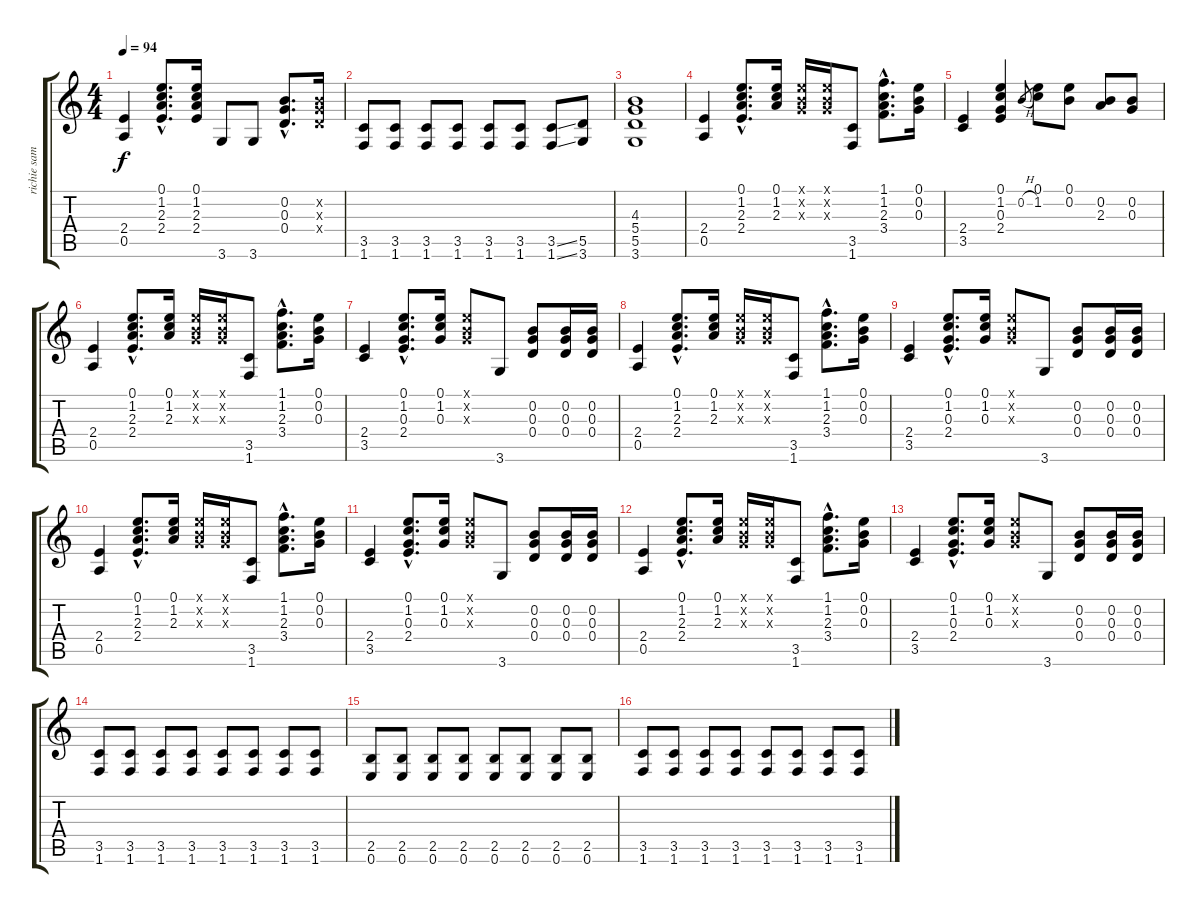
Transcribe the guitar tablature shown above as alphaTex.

\track ("richie sambora" "richie sam") {instrument acousticguitarsteel}
\staff {score tabs}
\tuning (E4 B3 G3 D3 A2 E2) {hide}
\ts (4 4)
\tempo 94
\clef g2
\ks c
(2.4 0.5).4{dy f} (0.1{hac} 1.2{hac} 2.3{hac} 2.4{hac}).8{d} (0.1 1.2 2.3 2.4).16 3.6.8 3.6.8 (0.2{hac} 0.3{hac} 0.4{hac}).8{d} (0.2{x} 0.3{x} 0.4{x}).16 |
(3.5 1.6).8 (3.5 1.6).8 (3.5 1.6).8 (3.5 1.6).8 (3.5 1.6).8 (3.5 1.6).8 (3.5{ss} 1.6{ss}).8 (5.5 3.6).8 |
(4.3 5.4 5.5 3.6).1 |
(2.4 0.5).4{instrument acousticguitarsteel} (0.1{hac} 1.2{hac} 2.3{hac} 2.4{hac}).8{d} (0.1 1.2 2.3).16 (0.1{x} 0.2{x} 0.3{x}).16 (0.1{x} 0.2{x} 0.3{x}).16 (3.5 1.6).8 (1.1{hac} 1.2{hac} 2.3{hac} 3.4{hac}).8{d} (0.1 0.2 0.3).16 |
(2.4 3.5).4 (0.1 1.2 0.3 2.4).4 0.2{h}.8{gr} (0.1 1.2).8 (0.1 0.2).8 (0.2 2.3).8 (0.2 0.3).8 |
(2.4 0.5).4 (0.1{hac} 1.2{hac} 2.3{hac} 2.4{hac}).8{d} (0.1 1.2 2.3).16 (0.1{x} 0.2{x} 0.3{x}).16 (0.1{x} 0.2{x} 0.3{x}).16 (3.5 1.6).8 (1.1{hac} 1.2{hac} 2.3{hac} 3.4{hac}).8{d} (0.1 0.2 0.3).16 |
(2.4 3.5).4 (0.1{hac} 1.2{hac} 0.3{hac} 2.4{hac}).8{d} (0.1 1.2 0.3).16 (0.1{x} 0.2{x} 0.3{x}).8 3.6.8 (0.2 0.3 0.4).8 (0.2 0.3 0.4).16 (0.2 0.3 0.4).16 |
(2.4 0.5).4 (0.1{hac} 1.2{hac} 2.3{hac} 2.4{hac}).8{d} (0.1 1.2 2.3).16 (0.1{x} 0.2{x} 0.3{x}).16 (0.1{x} 0.2{x} 0.3{x}).16 (3.5 1.6).8 (1.1{hac} 1.2{hac} 2.3{hac} 3.4{hac}).8{d} (0.1 0.2 0.3).16 |
(2.4 3.5).4 (0.1{hac} 1.2{hac} 0.3{hac} 2.4{hac}).8{d} (0.1 1.2 0.3).16 (0.1{x} 0.2{x} 0.3{x}).8 3.6.8 (0.2 0.3 0.4).8 (0.2 0.3 0.4).16 (0.2 0.3 0.4).16 |
(2.4 0.5).4 (0.1{hac} 1.2{hac} 2.3{hac} 2.4{hac}).8{d} (0.1 1.2 2.3).16 (0.1{x} 0.2{x} 0.3{x}).16 (0.1{x} 0.2{x} 0.3{x}).16 (3.5 1.6).8 (1.1{hac} 1.2{hac} 2.3{hac} 3.4{hac}).8{d} (0.1 0.2 0.3).16 |
(2.4 3.5).4 (0.1{hac} 1.2{hac} 0.3{hac} 2.4{hac}).8{d} (0.1 1.2 0.3).16 (0.1{x} 0.2{x} 0.3{x}).8 3.6.8 (0.2 0.3 0.4).8 (0.2 0.3 0.4).16 (0.2 0.3 0.4).16 |
(2.4 0.5).4 (0.1{hac} 1.2{hac} 2.3{hac} 2.4{hac}).8{d} (0.1 1.2 2.3).16 (0.1{x} 0.2{x} 0.3{x}).16 (0.1{x} 0.2{x} 0.3{x}).16 (3.5 1.6).8 (1.1{hac} 1.2{hac} 2.3{hac} 3.4{hac}).8{d} (0.1 0.2 0.3).16 |
(2.4 3.5).4 (0.1{hac} 1.2{hac} 0.3{hac} 2.4{hac}).8{d} (0.1 1.2 0.3).16 (0.1{x} 0.2{x} 0.3{x}).8 3.6.8 (0.2 0.3 0.4).8 (0.2 0.3 0.4).16 (0.2 0.3 0.4).16 |
(3.5 1.6).8{instrument distortionguitar} (3.5 1.6).8 (3.5 1.6).8 (3.5 1.6).8 (3.5 1.6).8 (3.5 1.6).8 (3.5 1.6).8 (3.5 1.6).8 |
(2.5 0.6).8 (2.5 0.6).8 (2.5 0.6).8 (2.5 0.6).8 (2.5 0.6).8 (2.5 0.6).8 (2.5 0.6).8 (2.5 0.6).8 |
(3.5 1.6).8 (3.5 1.6).8 (3.5 1.6).8 (3.5 1.6).8 (3.5 1.6).8 (3.5 1.6).8 (3.5 1.6).8 (3.5 1.6).8
